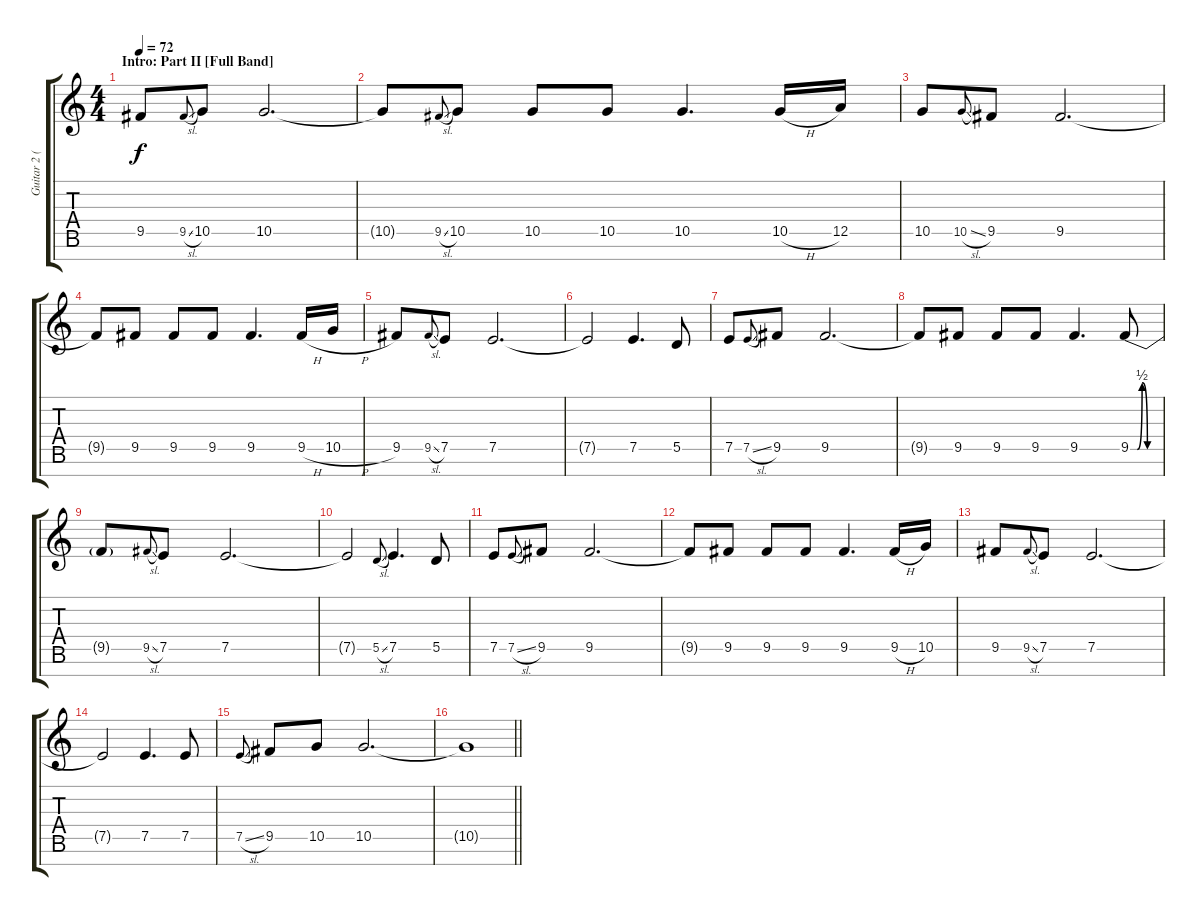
\track ("Guitar 2 (Distortion)" "Guitar 2 (") {instrument distortionguitar}
\staff {score tabs}
\tuning (E4 B3 G3 D3 A2 E2 B1) {hide}
\ts (4 4)
\section ("" "Intro: Part II [Full Band]")
\tempo 72
\clef g2
\ks c
9.5.8{dy f} 9.5{sl}.8{gr onbeat} 10.5.8 10.5.2{d} |
10.5{t}.8 9.5{sl}.8{gr onbeat} 10.5.8 10.5.8 10.5.8 10.5.4{d} 10.5{h}.16 12.5.16 |
10.5.8 10.5{sl}.8{gr onbeat} 9.5.8 9.5.2{d} |
9.5{t}.8 9.5.8 9.5.8 9.5.8 9.5.4{d} 9.5{h}.16 10.5{h}.16 |
9.5.8 9.5{sl}.8{gr onbeat} 7.5.8 7.5.2{d} |
7.5{t}.2 7.5.4{d} 5.5.8 |
7.5.8 7.5{sl}.8{gr onbeat} 9.5.8 9.5.2{d} |
9.5{t}.8 9.5.8 9.5.8 9.5.8 9.5.4{d} 9.5{be (custom 0 0 14 0 24 2 35 0 60 0)}.8 |
9.5{t}.8 9.5{sl}.8{gr onbeat} 7.5.8 7.5.2{d} |
7.5{t}.2 5.5{sl}.8{gr onbeat} 7.5.4{d} 5.5.8 |
7.5.8 7.5{sl}.8{gr onbeat} 9.5.8 9.5.2{d} |
9.5{t}.8 9.5.8 9.5.8 9.5.8 9.5.4{d} 9.5{h}.16 10.5.16 |
9.5.8 9.5{sl}.8{gr onbeat} 7.5.8 7.5.2{d} |
7.5{t}.2 7.5.4{d} 7.5.8 |
7.5{sl}.8{gr onbeat} 9.5.8 10.5.8 10.5.2{d} |
\barLineRight lightlight
10.5{t}.1
